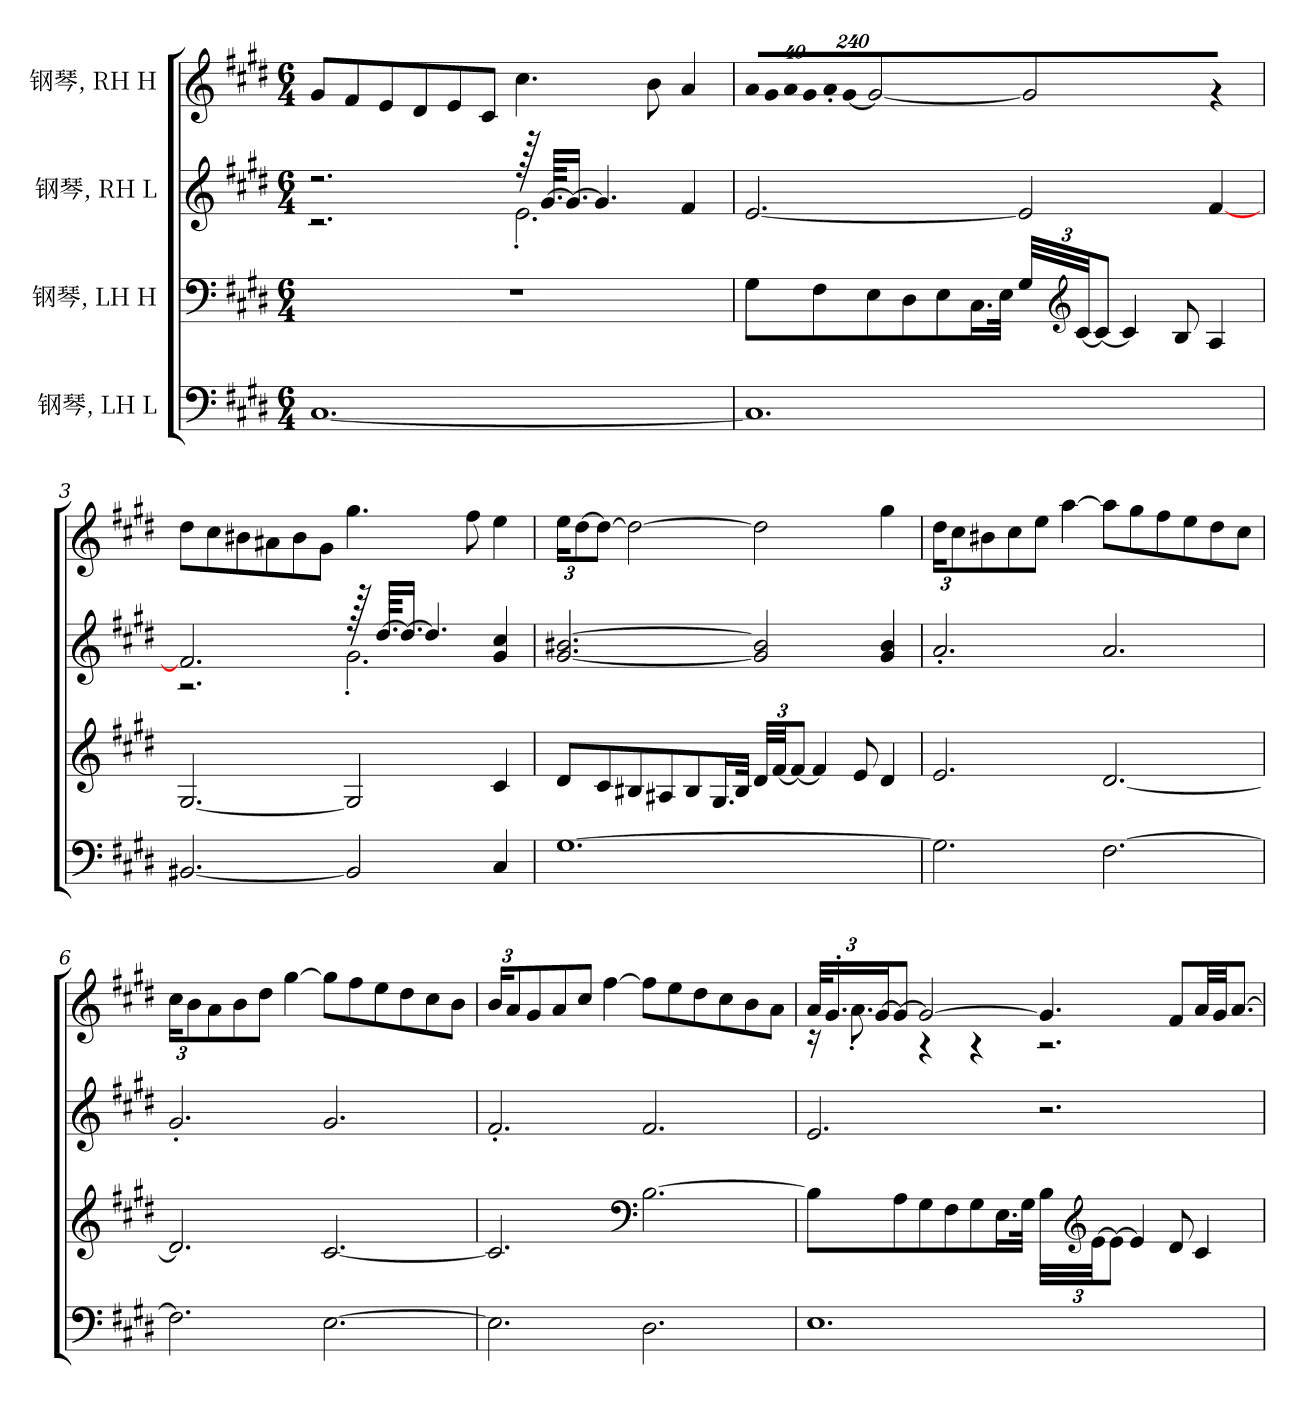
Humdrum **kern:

**kern	**kern	**kern	**kern
*part4	*part3	*part2	*part1
*staff4	*staff3	*staff2	*staff1
*I"钢琴, LH L	*I"钢琴, LH H	*I"钢琴, RH L	*I"钢琴, RH H
*clefF4	*clefF4	*clefG2	*clefG2
*k[f#c#g#d#]	*k[f#c#g#d#]	*k[f#c#g#d#]	*k[f#c#g#d#]
*M6/4	*M6/4	*M6/4	*M6/4
*MM113	*MM113	*MM113	*MM113
=1	=1	=1	=1
*	*	*^	*
[1.C#	1.r	2.r	2.r	8g#/L
.	.	.	.	8f#/
.	.	.	.	8e/
.	.	.	.	8d#/
.	.	.	.	8e/
.	.	.	.	8c#/J
.	.	128r	2.e'\	4.cc#\
.	.	[64.g#/KKLL	.	.
.	.	16.g#/JJ_	.	.
.	.	4.g#/]	.	.
.	.	.	.	8b\
.	.	4f#/	.	4a/
*	*	*v	*v	*
=2	=2	=2	=2
*	*	*	*Xbrackettup
!	!	!	!LO:N:vis=32
1.C#]	8G#\L	[2.e/	640%23a/LLL
!	!	!	!LO:N:vis=32
.	.	.	640%23g#/
!	!	!	!LO:N:vis=32
.	.	.	640%23a/
!	!	!	!LO:N:vis=32
.	.	.	640%23g#/
.	8F#\	.	.
!	!	!	!LO:N:vis=32
.	.	.	640%23a'/J
!	!	!	!LO:N:vis=16
.	.	.	[1920%137g#/JJ
.	8E\	.	.
.	.	.	2g#/_
.	8D#\	.	.
.	8E\	.	.
.	16.C#\L	.	.
.	32E\JJk	.	.
*	*Xbrackettup	*	*
.	48G#/LLL	2e/]	.
.	.	.	2g#/]
*	*clefG2	*	*
.	[48c#/JJ	.	.
.	12c#/J_	.	.
.	4c#/]	.	.
.	8B/	.	.
.	4A/	[4f#/	.
.	.	.	4r
960ryy	960ryy	960ryy	.
!!LO:LB:g=z
=3	=3	=3	=3
*	*	*^	*
[2.BB#X/	[2.G#/	2.f#/]	2.r	8dd#\L
.	.	.	.	8cc#\
.	.	.	.	8b#X\
.	.	.	.	8a#X\
.	.	.	.	8b#\
.	.	.	.	8g#\J
2BB#/]	2G#/]	128r	2.g#'\	4.gg#\
.	.	[64.dd#/KKLL	.	.
.	.	16.dd#/JJ_	.	.
.	.	4.dd#/]	.	.
.	.	.	.	8ff#\
4C#/	4c#/	4g#/ 4cc#/	.	4ee\
*	*	*v	*v	*
=4	=4	=4	=4
[1.G#	8d#/L	[2.g#/ [2.b#X/	24ee\KL
.	.	.	[12dd#\
.	8c#/	.	8dd#\J_
.	8B#X/	.	2dd#\_
.	8A#X/	.	.
.	8B#/	.	.
.	16.G#/L	.	.
.	32B#/JJk	.	.
.	48d#/LLL	2g#/] 2b#/]	2dd#\]
.	[48f#/JJ	.	.
.	12f#/J_	.	.
.	4f#/]	.	.
.	8e/	.	.
.	4d#/	4g#/ 4b#/	4gg#\
!!LO:LB:g=z
=5	=5	=5	=5
2.G#\]	2.e/	2.a'/	24dd#\KL
.	.	.	12cc#\
.	.	.	8b#X\
.	.	.	8cc#\
.	.	.	8ee\J
.	.	.	[4aa\
[2.F#\	[2.d#/	2.a/	8aa\L]
.	.	.	8gg#\
.	.	.	8ff#\
.	.	.	8ee\
.	.	.	8dd#\
.	.	.	8cc#\J
=6	=6	=6	=6
2.F#\]	2.d#/]	2.g#'/	24cc#\KL
.	.	.	12b\
.	.	.	8a\
.	.	.	8b\
.	.	.	8dd#\J
.	.	.	[4gg#\
[2.E\	[2.c#/	2.g#/	8gg#\L]
.	.	.	8ff#\
.	.	.	8ee\
.	.	.	8dd#\
.	.	.	8cc#\
.	.	.	8b\J
=7	=7	=7	=7
2.E\]	2.c#/]	2.f#'/	24b/KL
.	.	.	12a/
.	.	.	8g#/
.	.	.	8a/
.	.	.	8cc#/J
.	.	.	[4ff#\
*	*clefF4	*	*
2.D#\	[2.B\	2.f#/	8ff#\L]
.	.	.	8ee\
.	.	.	8dd#\
.	.	.	8cc#\
.	.	.	8b\
.	.	.	8a\J
!!LO:PB:g=z
=8	=8	=8	=8
*	*	*	*^
1.E	8B\L]	2.e/	48a/KLL	16r
.	.	.	24.g#'/	.
.	.	.	.	8.a'\
.	.	.	[24g#/J	.
.	8A\	.	8g#/J_	.
.	8G#\	.	2g#/_	4r
.	8F#\	.	.	.
.	8G#\	.	.	4r
.	16.E\L	.	.	.
.	32G#\JJk	.	.	.
.	48B\LLL	2.r	4.g#/]	2.r
*	*clefG2	*	*	*
.	[48e\JJ	.	.	.
.	12e\J_	.	.	.
.	4e/]	.	.	.
.	8d#/	.	8f#/L	.
.	4c#/	.	32a/LL	.
.	.	.	32g#/JJ	.
.	.	.	[8.a/J	.
*	*	*	*v	*v
=	=	=	=
*-	*-	*-	*-
